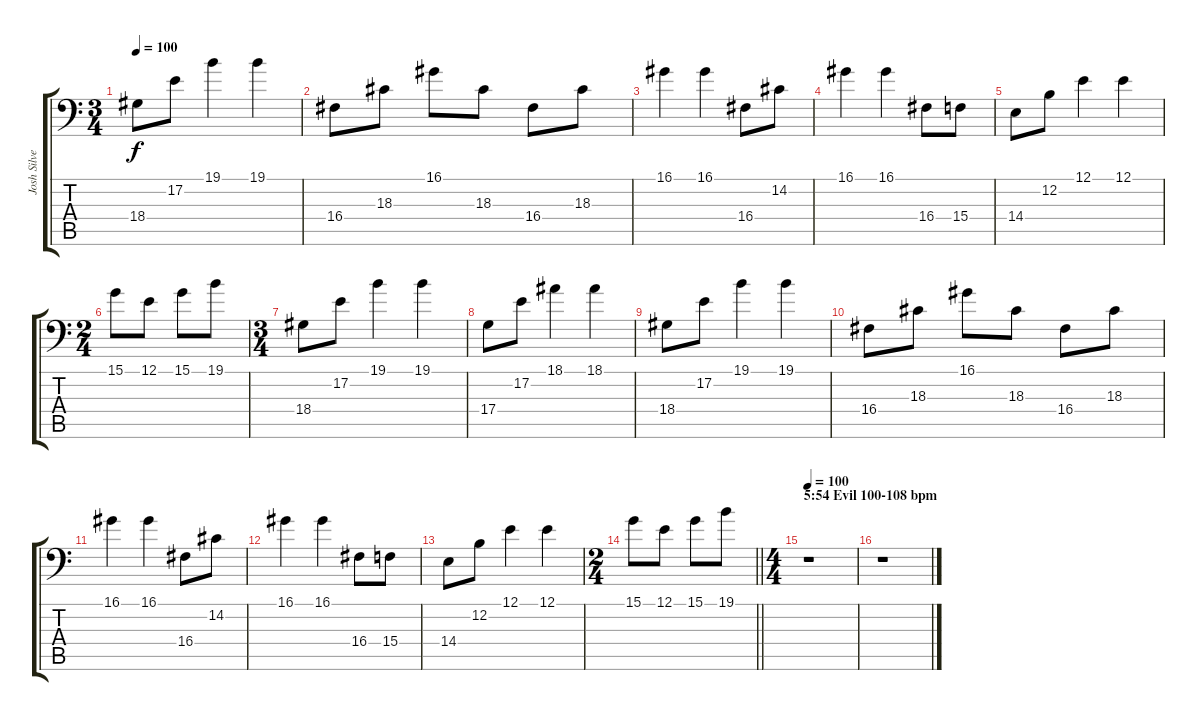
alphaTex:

\track ("Josh Silver (Synth)" "Josh Silve") {instrument drawbarorgan}
\staff {score tabs}
\tuning (E3 B2 G2 D2 A1 E1) {hide}
\ts (3 4)
\tempo 100
\clef f4
\ks c
18.4.8{dy f} 17.2.8 19.1.4 19.1.4 |
16.4.8 18.3.8 16.1.8 18.3.8 16.4.8 18.3.8 |
16.1.4 16.1.4 16.4.8 14.2.8 |
16.1.4 16.1.4 16.4.8 15.4.8 |
14.4.8 12.2.8 12.1.4 12.1.4 |
\ts (2 4)
15.1.8 12.1.8 15.1.8 19.1.8 |
\ts (3 4)
18.4.8 17.2.8 19.1.4 19.1.4 |
17.4.8 17.2.8 18.1.4 18.1.4 |
18.4.8 17.2.8 19.1.4 19.1.4 |
16.4.8 18.3.8 16.1.8 18.3.8 16.4.8 18.3.8 |
16.1.4 16.1.4 16.4.8 14.2.8 |
16.1.4 16.1.4 16.4.8 15.4.8 |
14.4.8 12.2.8 12.1.4 12.1.4 |
\ts (2 4)
\barLineRight lightlight
15.1.8 12.1.8 15.1.8 19.1.8 |
\ts (4 4)
\section ("" "5:54 Evil 100-108 bpm")
\tempo 100
r.1 |
r.1
